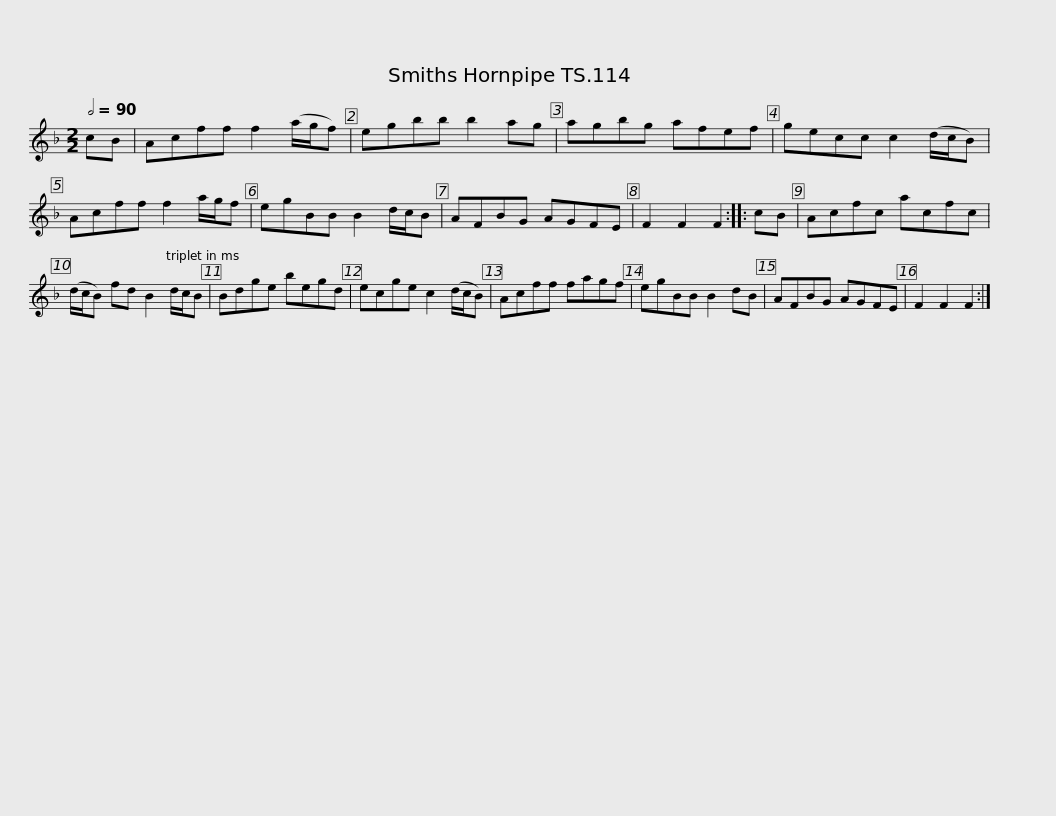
X:1
L:1/8
Q:1/2=90
M:2/2
I:linebreak $
K:F
V:1 treble
V:1
 cB | Acff f2 (a/g/f) | egbb b2 ag | agbg afef | gecc c2 (d/c/B) | %5
 Acff f2 a/g/f |$ egBB B2 d/c/B | AFBG AGFE | F2 F2 F2 :: cB | %10
 Acfc acfc | (d/c/B) fd B2 d/c/B |$ Bdge begd | ecge c2 (d/c/B) | Acff fagf | %15
 egBB B2 dB | AFBG AGFE | F2 F2 F2 :| %18
